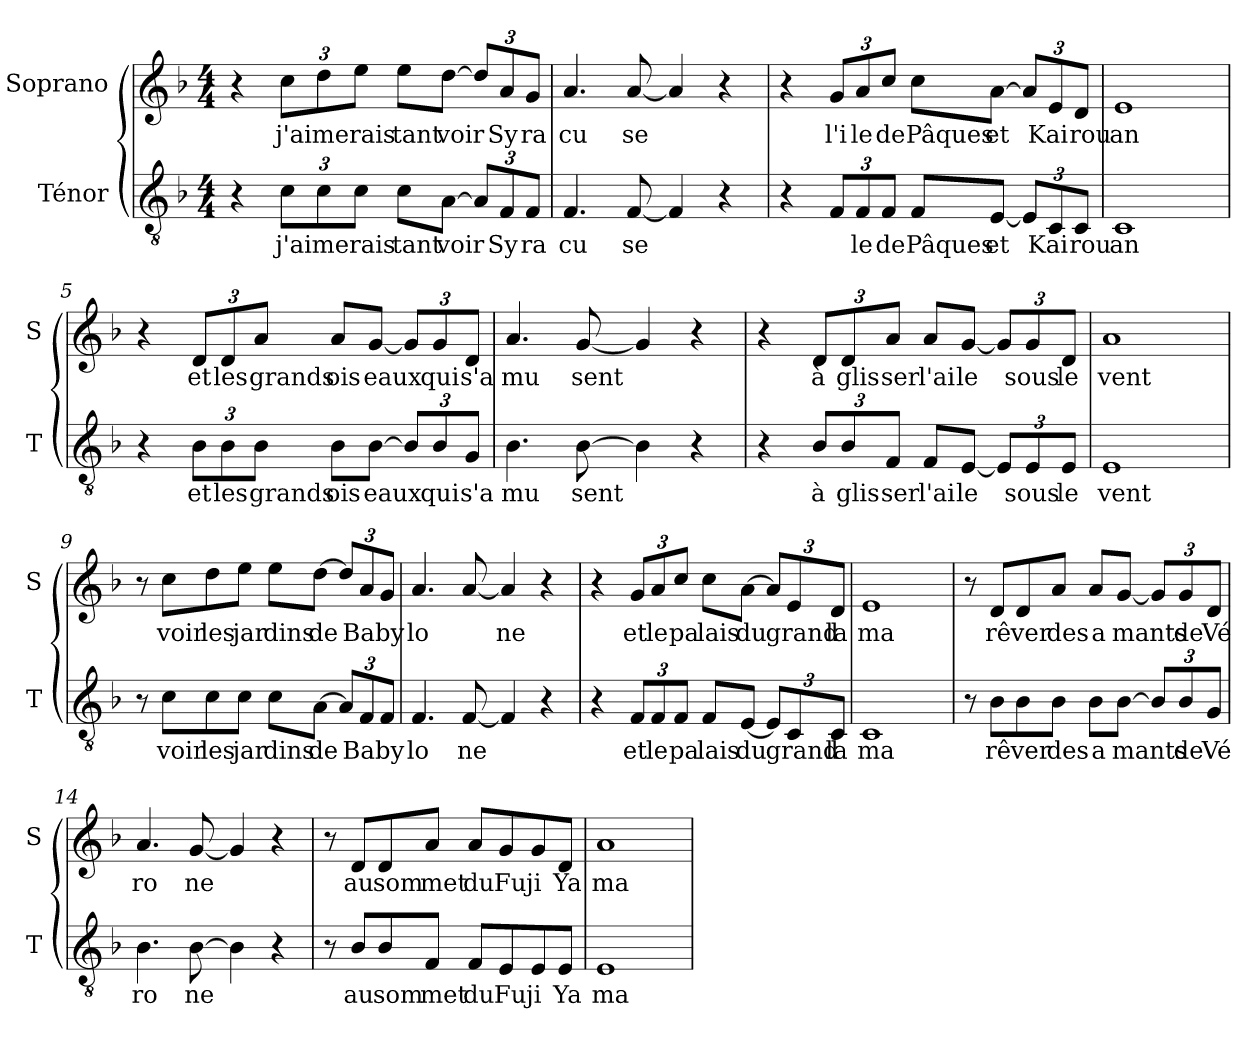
**kern	**text	**kern	**text
*part2	*part2	*part1	*part1
*staff2	*staff2	*staff1	*staff1
*I"Ténor	*	*I"Soprano	*
*I'T	*	*I'S	*
*clefGv2	*	*clefG2	*
*k[b-]	*	*k[b-]	*
*F:	*	*F:	*
*M4/4	*	*M4/4	*
=1	=1	=1	=1
4r	.	4r	.
!	!LO:LY:b	!	!LO:LY:b
12c\L	j'ai	12cc\L	j'ai
!	!LO:LY:b	!	!LO:LY:b
12c\	me	12dd\	me
!	!LO:LY:b	!	!LO:LY:b
12c\J	rais	12ee\J	rais
!	!LO:LY:b	!	!LO:LY:b
8c\L	tant	8ee\L	tant
!	!LO:LY:b	!	!LO:LY:b
[8A\J	voir	[8dd\J	voir
12A/L]	.	12dd/L]	.
!	!LO:LY:b	!	!LO:LY:b
12F/	Sy	12a/	Sy
!	!LO:LY:b	!	!LO:LY:b
12F/J	ra	12g/J	ra
=2	=2	=2	=2
!	!LO:LY:b	!	!LO:LY:b
4.F/	cu	4.a/	cu
!	!LO:LY:b	!	!LO:LY:b
[8F/	se	[8a/	se
4F/]	.	4a/]	.
4r	.	4r	.
=3	=3	=3	=3
!	!LO:LY:b	!	!
4r	l'i	4r	.
!	!	!	!LO:LY:b
12F/L	.	12g/L	l'i
!	!LO:LY:b	!	!LO:LY:b
12F/	le	12a/	le
!	!LO:LY:b	!	!LO:LY:b
12F/J	de	12cc/J	de
!	!LO:LY:b	!	!LO:LY:b
8F/L	Pâques	8cc\L	Pâques
!	!LO:LY:b	!	!LO:LY:b
[8E/J	et	[8a\J	et
12E/L]	.	12a/L]	.
!	!LO:LY:b	!	!LO:LY:b
12C/	Kai	12e/	Kai
!	!LO:LY:b	!	!LO:LY:b
12C/J	rou	12d/J	rou
=4	=4	=4	=4
!	!LO:LY:b	!	!LO:LY:b
1C	an	1e	an
!!LO:LB:g=z
=5	=5	=5	=5
4r	.	4r	.
!	!LO:LY:b	!	!LO:LY:b
12B-\L	et	12d/L	et
!	!LO:LY:b	!	!LO:LY:b
12B-\	les	12d/	les
!	!LO:LY:b	!	!LO:LY:b
12B-\J	grands	12a/J	grands
!	!LO:LY:b	!	!LO:LY:b
8B-\L	ois	8a/L	ois
!	!LO:LY:b	!	!LO:LY:b
[8B-\J	eaux	[8g/J	eaux
12B-/L]	.	12g/L]	.
!	!LO:LY:b	!	!LO:LY:b
12B-/	qui	12g/	qui
!	!LO:LY:b	!	!LO:LY:b
12G/J	s'a	12d/J	s'a
=6	=6	=6	=6
!	!LO:LY:b	!	!LO:LY:b
4.B-\	mu	4.a/	mu
!	!LO:LY:b	!	!LO:LY:b
[8B-\	sent	[8g/	sent
4B-\]	.	4g/]	.
4r	.	4r	.
=7	=7	=7	=7
4r	.	4r	.
!	!LO:LY:b	!	!LO:LY:b
12B-/L	à	12d/L	à
!	!LO:LY:b	!	!LO:LY:b
12B-/	glis	12d/	glis
!	!LO:LY:b	!	!LO:LY:b
12F/J	ser	12a/J	ser
!	!LO:LY:b	!	!LO:LY:b
8F/L	l'ai	8a/L	l'ai
!	!LO:LY:b	!	!LO:LY:b
[8E/J	le	[8g/J	le
12E/L]	.	12g/L]	.
!	!LO:LY:b	!	!LO:LY:b
12E/	sous	12g/	sous
!	!LO:LY:b	!	!LO:LY:b
12E/J	le	12d/J	le
=8	=8	=8	=8
!	!LO:LY:b	!	!LO:LY:b
1E	vent	1a	vent
!!LO:LB:g=z
=9	=9	=9	=9
8r	.	8r	.
!	!LO:LY:b	!	!LO:LY:b
8c\L	voir	8cc\L	voir
!	!LO:LY:b	!	!LO:LY:b
8c\	les	8dd\	les
!	!LO:LY:b	!	!LO:LY:b
8c\J	jar	8ee\J	jar
!	!LO:LY:b	!	!LO:LY:b
8c\L	dins	8ee\L	dins
!	!LO:LY:b	!	!LO:LY:b
[8A\J	de	[8dd\J	de
12A/L]	.	12dd/L]	.
!	!LO:LY:b	!	!LO:LY:b
12F/	Ba	12a/	Ba
!	!LO:LY:b	!	!LO:LY:b
12F/J	by	12g/J	by
=10	=10	=10	=10
!	!LO:LY:b	!	!LO:LY:b
4.F/	lo	4.a/	lo
!	!LO:LY:b	!	!
[8F/	ne	[8a/	.
!	!	!	!LO:LY:b
4F/]	.	4a/]	ne
4r	.	4r	.
=11	=11	=11	=11
4r	.	4r	.
!	!LO:LY:b	!	!LO:LY:b
12F/L	et	12g/L	et
!	!LO:LY:b	!	!LO:LY:b
12F/	le	12a/	le
!	!LO:LY:b	!	!LO:LY:b
12F/J	pa	12cc/J	pa
!	!LO:LY:b	!	!LO:LY:b
8F/L	lais	8cc\L	lais
!	!LO:LY:b	!	!LO:LY:b
[8E/J	du	[8a\J	du
12E/L]	.	12a/L]	.
!	!LO:LY:b	!	!LO:LY:b
12C/	grand	12e/	grand
!	!LO:LY:b	!	!LO:LY:b
12C/J	la	12d/J	la
=12	=12	=12	=12
!	!LO:LY:b	!	!LO:LY:b
1C	ma	1e	ma
!!LO:LB:g=z
=13	=13	=13	=13
8r	.	8r	.
!	!LO:LY:b	!	!LO:LY:b
8B-\L	rê	8d/L	rê
!	!LO:LY:b	!	!LO:LY:b
8B-\	ver	8d/	ver
!	!LO:LY:b	!	!LO:LY:b
8B-\J	des	8a/J	des
!	!LO:LY:b	!	!LO:LY:b
8B-\L	a	8a/L	a
!	!LO:LY:b	!	!LO:LY:b
[8B-\J	mants	[8g/J	mants
12B-/L]	.	12g/L]	.
!	!LO:LY:b	!	!LO:LY:b
12B-/	de	12g/	de
!	!LO:LY:b	!	!LO:LY:b
12G/J	Vé	12d/J	Vé
=14	=14	=14	=14
!	!LO:LY:b	!	!LO:LY:b
4.B-\	ro	4.a/	ro
!	!LO:LY:b	!	!LO:LY:b
[8B-\	ne	[8g/	ne
4B-\]	.	4g/]	.
4r	.	4r	.
=15	=15	=15	=15
8r	.	8r	.
!	!LO:LY:b	!	!LO:LY:b
8B-/L	au	8d/L	au
!	!LO:LY:b	!	!LO:LY:b
8B-/	som	8d/	som
!	!LO:LY:b	!	!LO:LY:b
8F/J	met	8a/J	met
!	!LO:LY:b	!	!LO:LY:b
8F/L	du	8a/L	du
!	!LO:LY:b	!	!LO:LY:b
8E/	Fu	8g/	Fu
!	!LO:LY:b	!	!LO:LY:b
8E/	ji	8g/	ji
!	!LO:LY:b	!	!LO:LY:b
8E/J	Ya	8d/J	Ya
=16	=16	=16	=16
!	!LO:LY:b	!	!LO:LY:b
1E	ma	1a	ma
=	=	=	=
*-	*-	*-	*-
